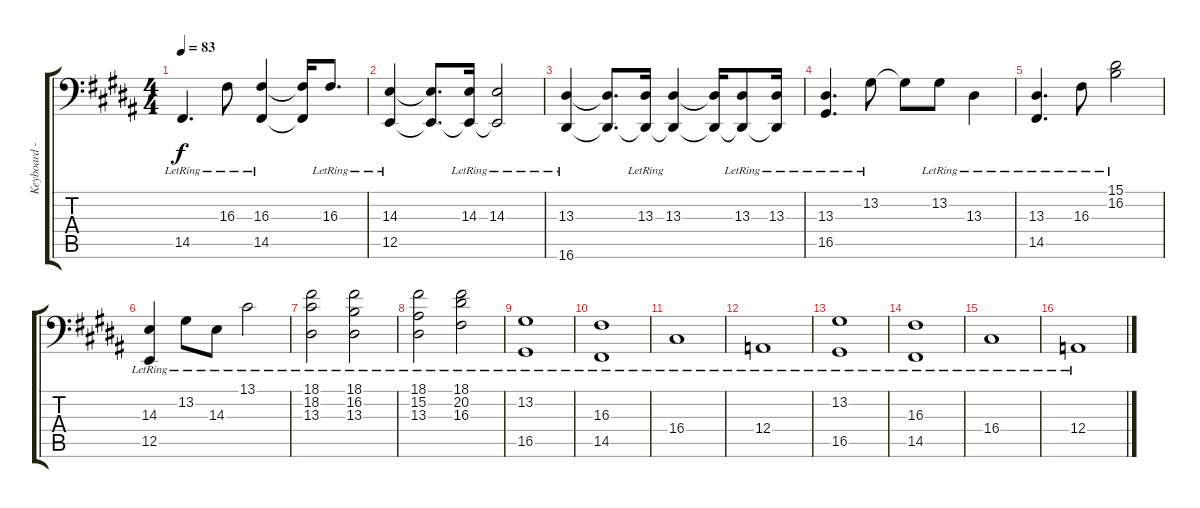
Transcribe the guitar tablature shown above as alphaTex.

\track ("Keyboard - Jordan Rudess" "Keyboard -") {instrument acousticgrandpiano}
\staff {score tabs}
\tuning (C3 G2 D2 A1 E1 B0) {hide}
\ts (4 4)
\tempo 83
\clef f4
\ks b
14.5{lr}.4{d dy f} 16.3{lr}.8 (16.3{lr} 14.5{lr}).4 (16.3{t} 14.5{t}).16 16.3{lr}.8{d} |
(14.3{lr} 12.5{lr}).4 (14.3{t} 12.5{t}).8{d} (14.3{lr} 12.5{t}).16 (14.3{lr} 12.5{t}).2 |
(13.3{lr} 16.6{lr}).4 (13.3{t} 16.6{t}).8{d} (13.3{lr} 16.6{t}).16 (13.3{lr} 16.6{t}).4 (13.3{t} 16.6{t}).16 (13.3{lr} 16.6{t}).8 (13.3{lr} 16.6{t}).16 |
(13.3{lr} 16.5{lr}).4{d} 13.2{lr}.8 13.2{t}.8 13.2{lr}.8 13.3{lr}.4 |
(13.3{lr} 14.5{lr}).4{d} 16.3{lr}.8 (15.1{lr} 16.2{lr}).2 |
(14.3{lr} 12.5{lr}).4 13.2{lr}.8 14.3{lr}.8 13.1{lr}.2 |
(18.1{lr} 18.2{lr} 13.3{lr}).2 (18.1{lr} 16.2{lr} 13.3{lr}).2 |
(18.1{lr} 15.2{lr} 13.3{lr}).2 (18.1{lr} 20.2{lr} 16.3{lr}).2 |
(13.2{lr} 16.5{lr}).1{volume 16 instrument acousticgrandpiano} |
(16.3{lr} 14.5{lr}).1 |
16.4{lr}.1 |
12.4{lr}.1 |
(13.2{lr} 16.5{lr}).1 |
(16.3{lr} 14.5{lr}).1 |
16.4{lr}.1 |
12.4{lr}.1
